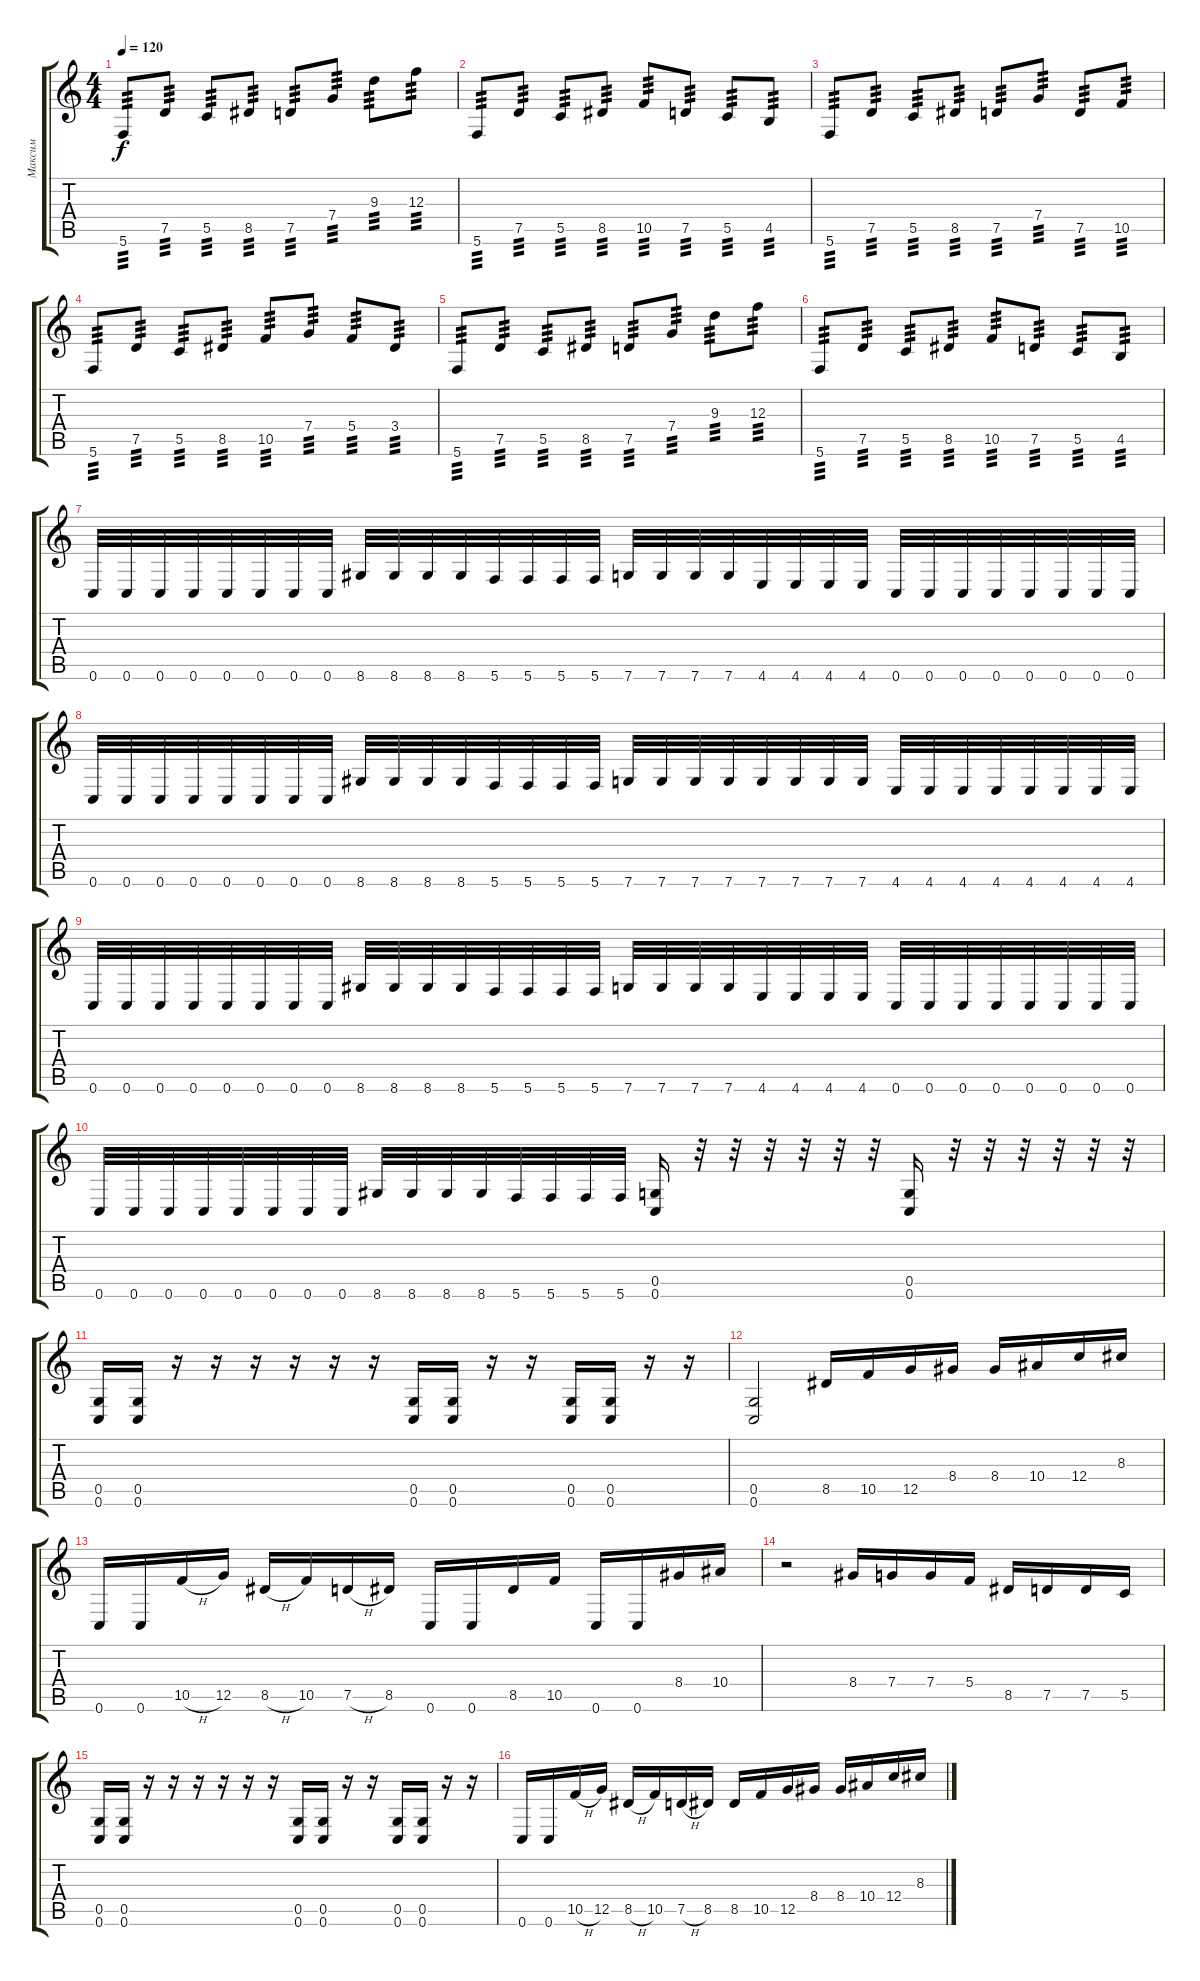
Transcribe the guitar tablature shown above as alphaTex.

\track ("Максим" "Максим") {instrument distortionguitar}
\staff {score tabs}
\tuning (D4 A3 F3 C3 G2 C2) {hide}
\ts (4 4)
\tempo 120
\clef g2
\ks c
5.6.8{tp 3 dy f} 7.5.8{tp 3} 5.5.8{tp 3} 8.5.8{tp 3} 7.5.8{tp 3} 7.4.8{tp 3} 9.3.8{tp 3} 12.3.8{tp 3} |
5.6.8{tp 3} 7.5.8{tp 3} 5.5.8{tp 3} 8.5.8{tp 3} 10.5.8{tp 3} 7.5.8{tp 3} 5.5.8{tp 3} 4.5.8{tp 3} |
5.6.8{tp 3} 7.5.8{tp 3} 5.5.8{tp 3} 8.5.8{tp 3} 7.5.8{tp 3} 7.4.8{tp 3} 7.5.8{tp 3} 10.5.8{tp 3} |
5.6.8{tp 3} 7.5.8{tp 3} 5.5.8{tp 3} 8.5.8{tp 3} 10.5.8{tp 3} 7.4.8{tp 3} 5.4.8{tp 3} 3.4.8{tp 3} |
5.6.8{tp 3} 7.5.8{tp 3} 5.5.8{tp 3} 8.5.8{tp 3} 7.5.8{tp 3} 7.4.8{tp 3} 9.3.8{tp 3} 12.3.8{tp 3} |
5.6.8{tp 3} 7.5.8{tp 3} 5.5.8{tp 3} 8.5.8{tp 3} 10.5.8{tp 3} 7.5.8{tp 3} 5.5.8{tp 3} 4.5.8{tp 3} |
0.6.32 0.6.32 0.6.32 0.6.32 0.6.32 0.6.32 0.6.32 0.6.32 8.6.32 8.6.32 8.6.32 8.6.32 5.6.32 5.6.32 5.6.32 5.6.32 7.6.32 7.6.32 7.6.32 7.6.32 4.6.32 4.6.32 4.6.32 4.6.32 0.6.32 0.6.32 0.6.32 0.6.32 0.6.32 0.6.32 0.6.32 0.6.32 |
0.6.32 0.6.32 0.6.32 0.6.32 0.6.32 0.6.32 0.6.32 0.6.32 8.6.32 8.6.32 8.6.32 8.6.32 5.6.32 5.6.32 5.6.32 5.6.32 7.6.32 7.6.32 7.6.32 7.6.32 7.6.32 7.6.32 7.6.32 7.6.32 4.6.32 4.6.32 4.6.32 4.6.32 4.6.32 4.6.32 4.6.32 4.6.32 |
0.6.32 0.6.32 0.6.32 0.6.32 0.6.32 0.6.32 0.6.32 0.6.32 8.6.32 8.6.32 8.6.32 8.6.32 5.6.32 5.6.32 5.6.32 5.6.32 7.6.32 7.6.32 7.6.32 7.6.32 4.6.32 4.6.32 4.6.32 4.6.32 0.6.32 0.6.32 0.6.32 0.6.32 0.6.32 0.6.32 0.6.32 0.6.32 |
0.6.32 0.6.32 0.6.32 0.6.32 0.6.32 0.6.32 0.6.32 0.6.32 8.6.32 8.6.32 8.6.32 8.6.32 5.6.32 5.6.32 5.6.32 5.6.32 (0.5 0.6).16 r.32 r.32 r.32 r.32 r.32 r.32 (0.5 0.6).16 r.32 r.32 r.32 r.32 r.32 r.32 |
(0.5 0.6).16 (0.5 0.6).16 r.16 r.16 r.16 r.16 r.16 r.16 (0.5 0.6).16 (0.5 0.6).16 r.16 r.16 (0.5 0.6).16 (0.5 0.6).16 r.16 r.16 |
(0.5 0.6).2 8.5.16 10.5.16 12.5.16 8.4.16 8.4.16 10.4.16 12.4.16 8.3.16 |
0.6.16 0.6.16 10.5{h}.16 12.5.16 8.5{h}.16 10.5.16 7.5{h}.16 8.5.16 0.6.16 0.6.16 8.5.16 10.5.16 0.6.16 0.6.16 8.4.16 10.4.16 |
r.2 8.4.16 7.4.16 7.4.16 5.4.16 8.5.16 7.5.16 7.5.16 5.5.16 |
(0.5 0.6).16 (0.5 0.6).16 r.16 r.16 r.16 r.16 r.16 r.16 (0.5 0.6).16 (0.5 0.6).16 r.16 r.16 (0.5 0.6).16 (0.5 0.6).16 r.16 r.16 |
0.6.16 0.6.16 10.5{h}.16 12.5.16 8.5{h}.16 10.5.16 7.5{h}.16 8.5.16 8.5.16 10.5.16 12.5.16 8.4.16 8.4.16 10.4.16 12.4.16 8.3.16
